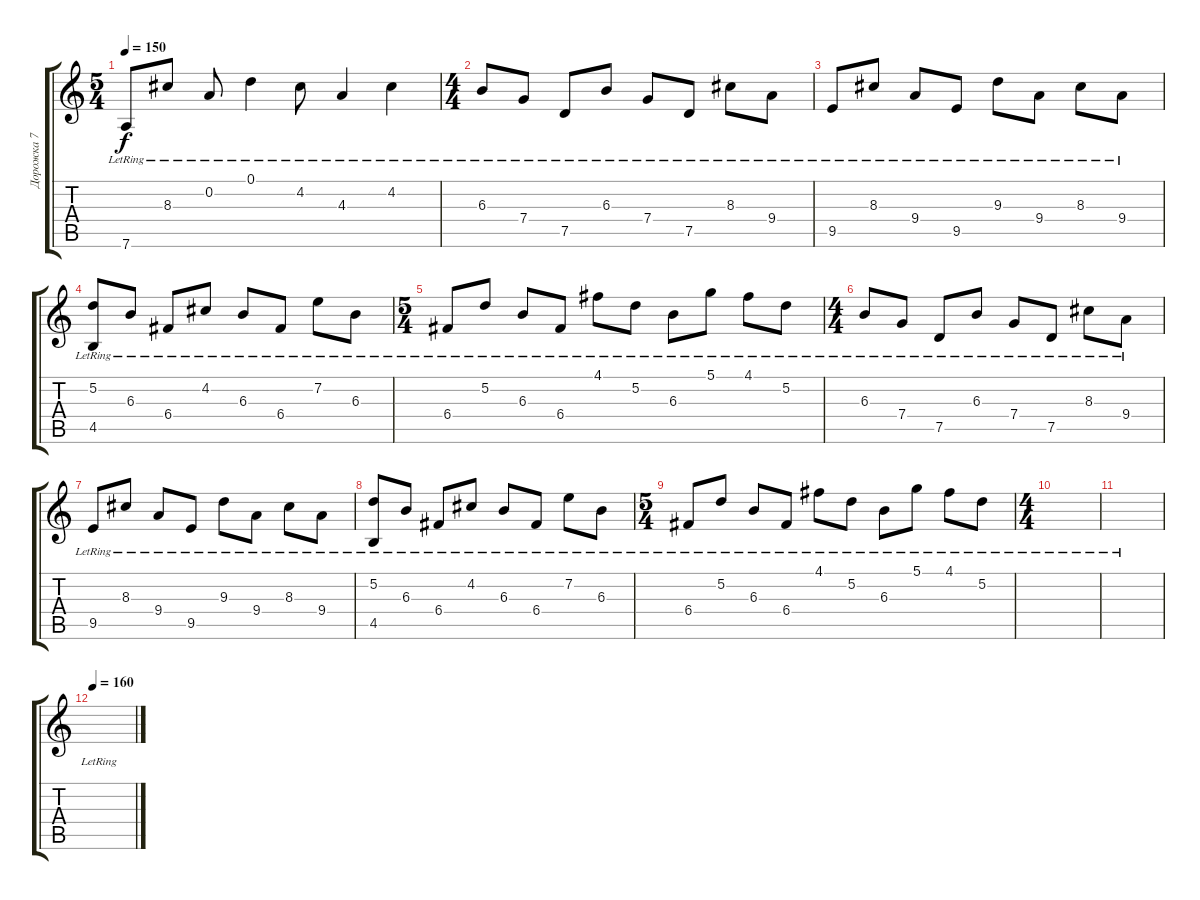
\track ("Дорожка 7" "Дорожка 7") {instrument acousticguitarsteel}
\staff {score tabs}
\tuning (D4 A3 F3 C3 G2 D2) {hide}
\ts (5 4)
\tempo 150
\clef g2
\ks c
7.6{lr}.8{dy f} 8.3{lr}.8 0.2{lr}.8 0.1{lr}.4 4.2{lr}.8 4.3{lr}.4 4.2{lr}.4 |
\ts (4 4)
6.3{lr}.8 7.4{lr}.8 7.5{lr}.8 6.3{lr}.8 7.4{lr}.8 7.5{lr}.8 8.3{lr}.8 9.4{lr}.8 |
9.5{lr}.8 8.3{lr}.8 9.4{lr}.8 9.5{lr}.8 9.3{lr}.8 9.4{lr}.8 8.3{lr}.8 9.4{lr}.8 |
(5.2{lr} 4.5{lr}).8 6.3{lr}.8 6.4{lr}.8 4.2{lr}.8 6.3{lr}.8 6.4{lr}.8 7.2{lr}.8 6.3{lr}.8 |
\ts (5 4)
6.4{lr}.8 5.2{lr}.8 6.3{lr}.8 6.4{lr}.8 4.1{lr}.8 5.2{lr}.8 6.3{lr}.8 5.1{lr}.8 4.1{lr}.8 5.2{lr}.8 |
\ts (4 4)
6.3{lr}.8 7.4{lr}.8 7.5{lr}.8 6.3{lr}.8 7.4{lr}.8 7.5{lr}.8 8.3{lr}.8 9.4{lr}.8 |
9.5{lr}.8 8.3{lr}.8 9.4{lr}.8 9.5{lr}.8 9.3{lr}.8 9.4{lr}.8 8.3{lr}.8 9.4{lr}.8 |
(5.2{lr} 4.5{lr}).8 6.3{lr}.8 6.4{lr}.8 4.2{lr}.8 6.3{lr}.8 6.4{lr}.8 7.2{lr}.8 6.3{lr}.8 |
\ts (5 4)
6.4{lr}.8 5.2{lr}.8 6.3{lr}.8 6.4{lr}.8 4.1{lr}.8 5.2{lr}.8 6.3{lr}.8 5.1{lr}.8 4.1{lr}.8 5.2{lr}.8 |
\ts (4 4)
|
|
\tempo 160
